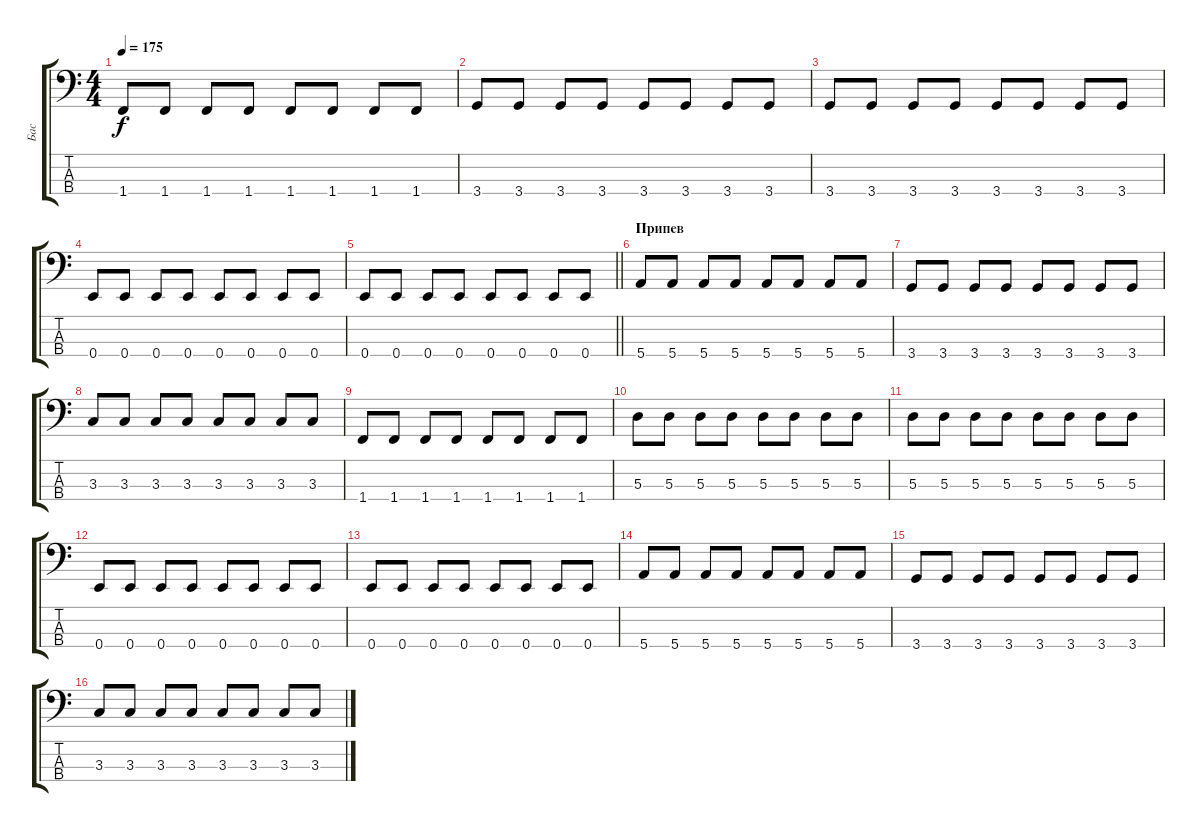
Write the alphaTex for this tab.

\track ("Бас" "Бас") {instrument electricbassfinger}
\staff {score tabs}
\tuning (G2 D2 A1 E1) {hide}
\ts (4 4)
\tempo 175
\clef f4
\ks c
1.4.8{dy f} 1.4.8 1.4.8 1.4.8 1.4.8 1.4.8 1.4.8 1.4.8 |
3.4.8 3.4.8 3.4.8 3.4.8 3.4.8 3.4.8 3.4.8 3.4.8 |
3.4.8 3.4.8 3.4.8 3.4.8 3.4.8 3.4.8 3.4.8 3.4.8 |
0.4.8 0.4.8 0.4.8 0.4.8 0.4.8 0.4.8 0.4.8 0.4.8 |
\barLineRight lightlight
0.4.8 0.4.8 0.4.8 0.4.8 0.4.8 0.4.8 0.4.8 0.4.8 |
\section ("" "Припев")
5.4.8 5.4.8 5.4.8 5.4.8 5.4.8 5.4.8 5.4.8 5.4.8 |
3.4.8 3.4.8 3.4.8 3.4.8 3.4.8 3.4.8 3.4.8 3.4.8 |
3.3.8 3.3.8 3.3.8 3.3.8 3.3.8 3.3.8 3.3.8 3.3.8 |
1.4.8 1.4.8 1.4.8 1.4.8 1.4.8 1.4.8 1.4.8 1.4.8 |
5.3.8 5.3.8 5.3.8 5.3.8 5.3.8 5.3.8 5.3.8 5.3.8 |
5.3.8 5.3.8 5.3.8 5.3.8 5.3.8 5.3.8 5.3.8 5.3.8 |
0.4.8 0.4.8 0.4.8 0.4.8 0.4.8 0.4.8 0.4.8 0.4.8 |
0.4.8 0.4.8 0.4.8 0.4.8 0.4.8 0.4.8 0.4.8 0.4.8 |
5.4.8 5.4.8 5.4.8 5.4.8 5.4.8 5.4.8 5.4.8 5.4.8 |
3.4.8 3.4.8 3.4.8 3.4.8 3.4.8 3.4.8 3.4.8 3.4.8 |
3.3.8 3.3.8 3.3.8 3.3.8 3.3.8 3.3.8 3.3.8 3.3.8
